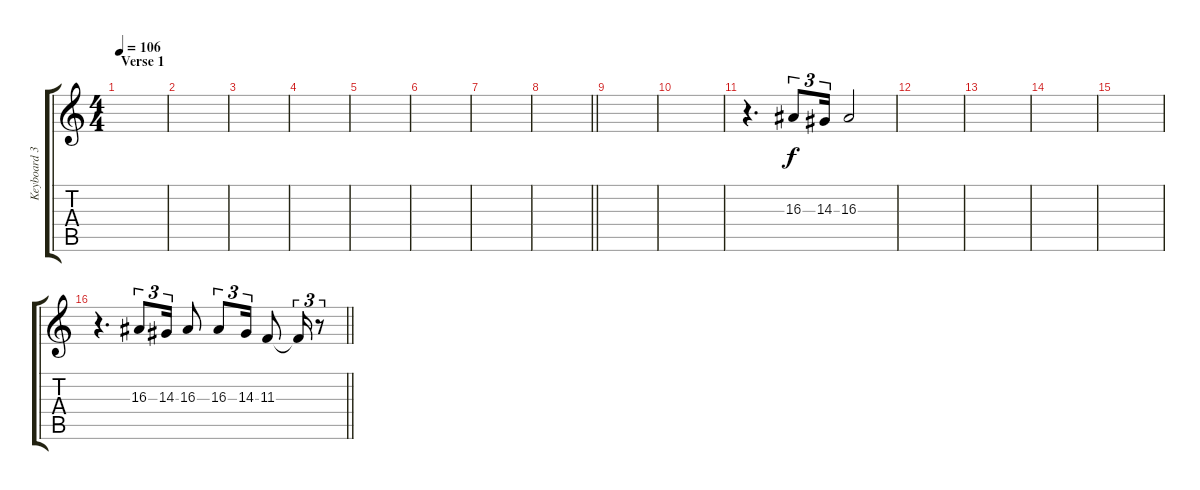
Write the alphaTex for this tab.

\track ("Keyboard 3" "Keyboard 3") {instrument rockorgan}
\staff {score tabs}
\tuning (Eb4 Bb3 Gb3 Db3 Ab2 Eb2) {hide}
\ts (4 4)
\section ("" "Verse 1")
\tempo 106
\clef g2
\ks c
|
|
|
|
|
|
|
\barLineRight lightlight
|
\section ("" "")
|
|
r.4{d} 16.3.8{tu (3 2) dy f} 14.3.16{tu (3 2)} 16.3.2 |
|
|
|
|
\barLineRight lightlight
r.4{d} 16.3.8{tu (3 2)} 14.3.16{tu (3 2)} 16.3.8 16.3.8{tu (3 2)} 14.3.16{tu (3 2)} 11.3.8 11.3{t}.16{tu (3 2)} r.8{tu (3 2)}
